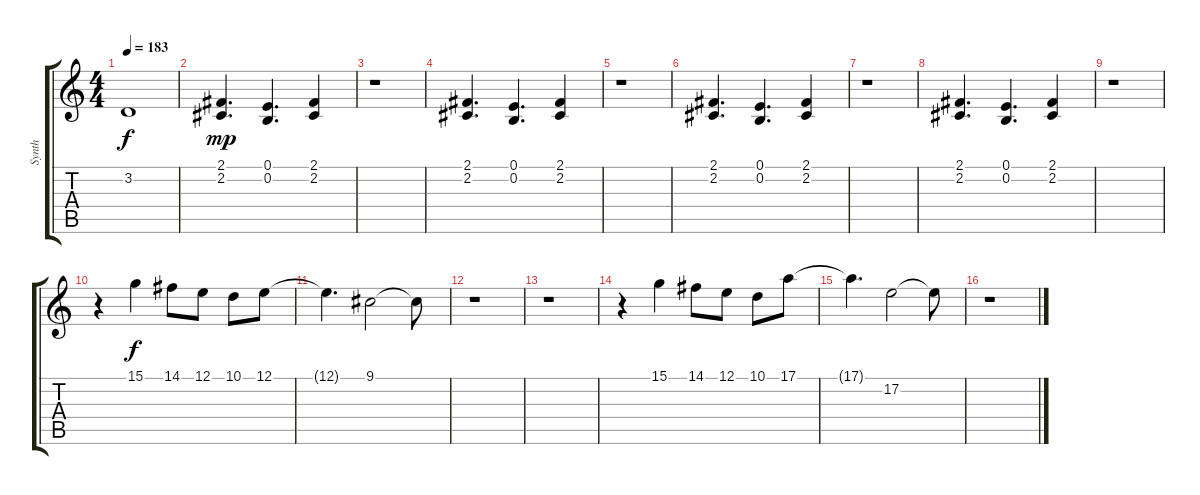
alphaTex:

\track ("Synth" "Synth") {instrument lead3calliope}
\staff {score tabs}
\tuning (E4 B3 G3 D3 A2 E2) {hide}
\ts (4 4)
\tempo 183
\clef g2
\ks c
3.2{t}.1{dy f} |
(2.1 2.2).4{d dy mp} (0.1 0.2).4{d} (2.1 2.2).4 |
r.1 |
(2.1 2.2).4{d} (0.1 0.2).4{d} (2.1 2.2).4 |
r.1 |
(2.1 2.2).4{d} (0.1 0.2).4{d} (2.1 2.2).4 |
r.1 |
(2.1 2.2).4{d} (0.1 0.2).4{d} (2.1 2.2).4 |
r.1 |
r.4 15.1.4{dy f} 14.1.8 12.1.8 10.1.8 12.1.8 |
12.1{t}.4{d} 9.1.2 9.1{t}.8 |
r.1 |
r.1 |
r.4 15.1.4 14.1.8 12.1.8 10.1.8 17.1.8 |
17.1{t}.4{d} 17.2.2 17.2{t}.8 |
r.1
